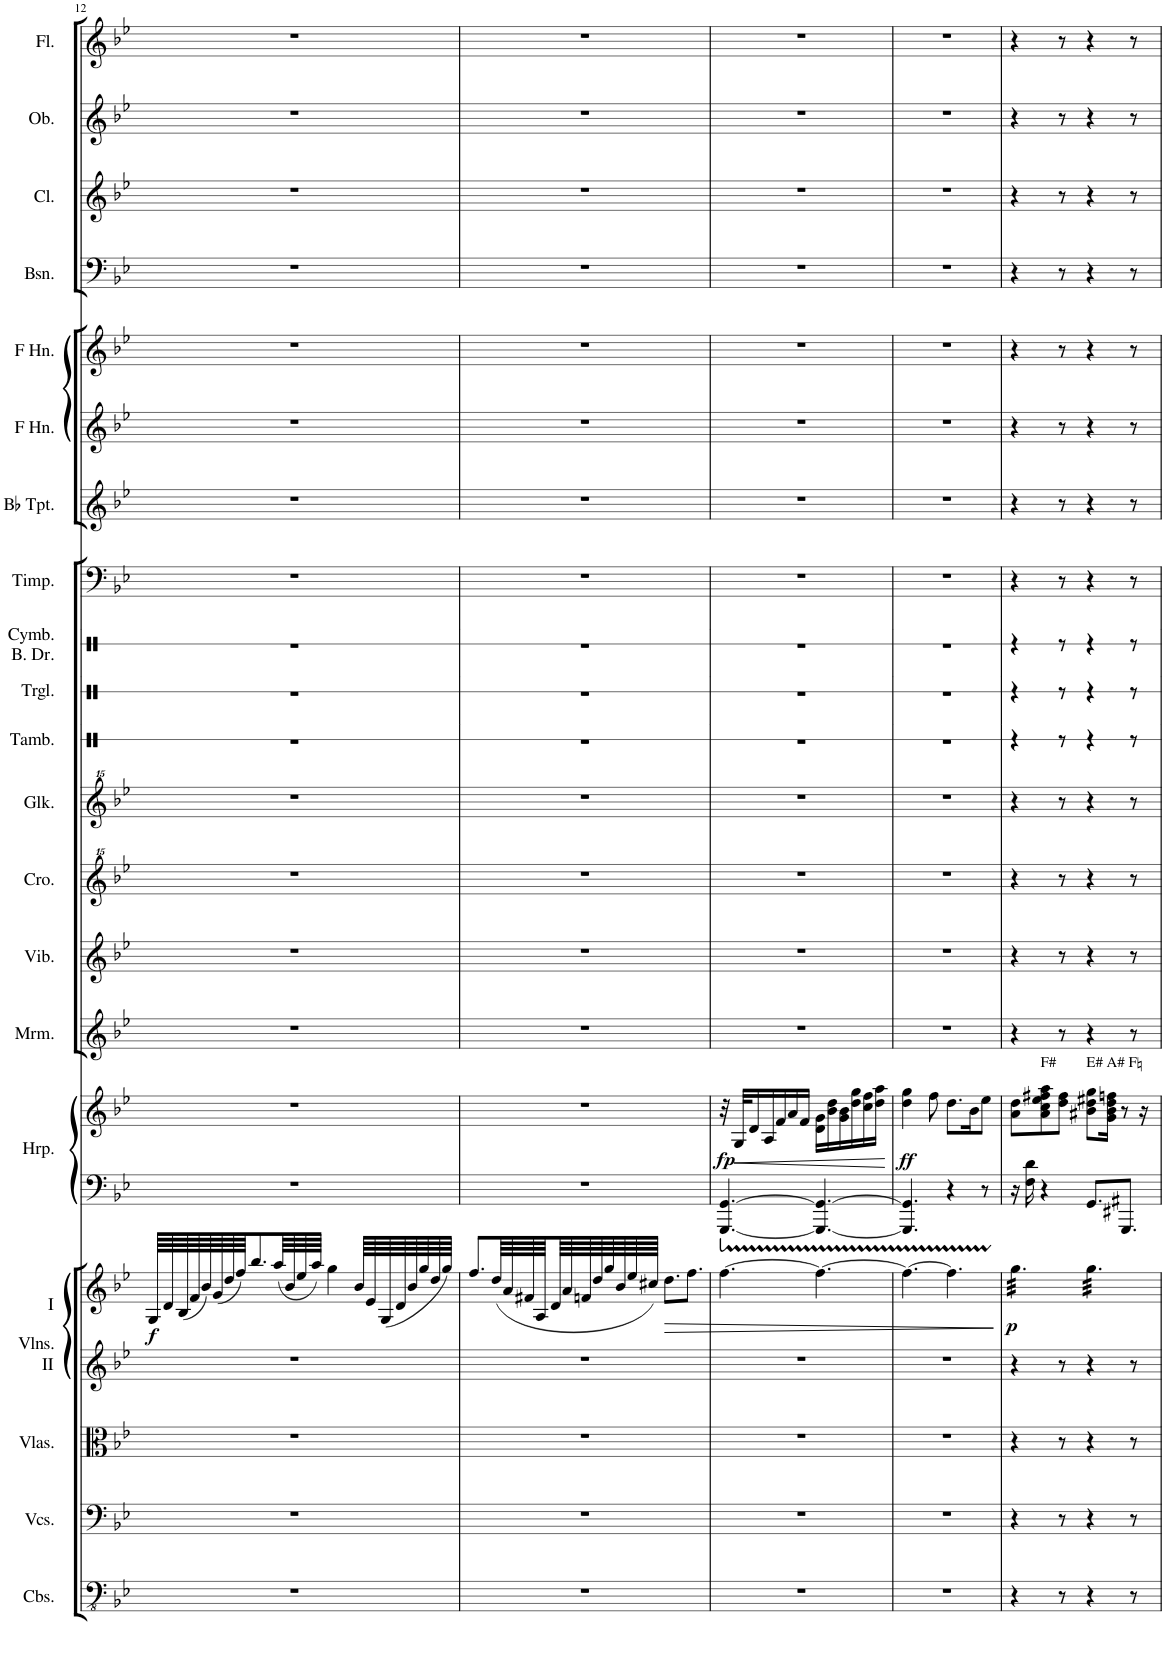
**kern	**kern	**kern	**kern	**kern	**dynam	**kern	**kern	**dynam	**kern	**kern	**kern	**kern	**kern	**kern	**kern	**kern	**kern	**kern	**kern	**kern	**kern	**kern	**kern
*part21	*part20	*part19	*part18	*part17	*part17	*part16	*part16	*part16	*part15	*part14	*part13	*part12	*part11	*part10	*part9	*part8	*part7	*part6	*part5	*part4	*part3	*part2	*part1
*staff22	*staff21	*staff20	*staff19	*staff18	*staff18	*staff17	*staff16	*staff16/17	*staff15	*staff14	*staff13	*staff12	*staff11	*staff10	*staff9	*staff8	*staff7	*staff6	*staff5	*staff4	*staff3	*staff2	*staff1
*I"Contrabasses	*I"Violoncellos	*I"Violas	*I"II	*I"I  Violins	*	*I"Harp	*	*	*I"Marimba	*I"Vibraphone	*I"Crotales	*I"Glockenspiel	*I"Tambourine	*I"Triangle	*I"Cymbals &amp; Bass Drum	*I"Timpani	*I"Bb Trumpet	*I"Horn in F	*I"Horn in F	*I"Bassoon	*I"Clarinet	*I"Oboe	*I"Flute
*I'Cbs.	*I'Vcs.	*I'Vlas.	*I'II	*I'I  Vlns.	*	*I'Hrp.	*	*	*I'Mrm.	*I'Vib.	*I'Cro.	*I'Glk.	*I'Tamb.	*I'Trgl.	*I'Cymb. B. Dr.	*I'Timp.	*I'Bb Tpt.	*	*	*I'Bsn.	*I'Cl.	*I'Ob.	*I'Fl.
!!LO:PB:g=z
*clefFv4	*clefF4	*clefC3	*clefG2	*clefG2	*	*clefF4	*clefG2	*	*clefG2	*clefG2	*clefG^^2	*clefG^^2	*clefX	*clefX	*clefX	*clefF4	*clefG2	*clefG2	*clefG2	*clefF4	*clefG2	*clefG2	*clefG2
*	*	*	*	*ITrd1c2	*	*ITrd5c9	*ITrd5c9	*	*	*	*	*	*	*	*	*	*ITrd7c12	*ITrd4c7	*	*	*	*	*
*k[b-e-]	*k[b-e-]	*k[b-e-]	*k[b-e-]	*k[b-e-]	*	*k[b-e-]	*k[b-e-]	*	*k[b-e-]	*k[b-e-]	*k[b-e-]	*k[b-e-]	*k[]	*k[]	*k[]	*k[b-e-]	*k[b-e-]	*k[b-e-]	*k[b-e-]	*k[b-e-]	*k[b-e-]	*k[b-e-]	*k[b-e-]
*M6/8	*M6/8	*M6/8	*M6/8	*M6/8	*	*M6/8	*M6/8	*	*M6/8	*M6/8	*M6/8	*M6/8	*M6/8	*M6/8	*M6/8	*M6/8	*M6/8	*M6/8	*M6/8	*M6/8	*M6/8	*M6/8	*M6/8
=12	=12	=12	=12	=12	=12	=12	=12	=12	=12	=12	=12	=12	=12	=12	=12	=12	=12	=12	=12	=12	=12	=12	=12
!	!	!	!	!	!LO:DY:b	!	!	!	!	!	!	!	!	!	!	!	!	!	!	!	!	!	!
2.r	2.r	2.r	2.r	64G/LLLL	f	2.r	2.r	.	2.r	2.r	2.r	2.r	2.r	2.r	2.r	2.r	2.r	2.r	2.r	2.r	2.r	2.r	2.r
.	.	.	.	64d/	.	.	.	.	.	.	.	.	.	.	.	.	.	.	.	.	.	.	.
.	.	.	.	(64B-/	.	.	.	.	.	.	.	.	.	.	.	.	.	.	.	.	.	.	.
.	.	.	.	64f/	.	.	.	.	.	.	.	.	.	.	.	.	.	.	.	.	.	.	.
.	.	.	.	64b-/)	.	.	.	.	.	.	.	.	.	.	.	.	.	.	.	.	.	.	.
.	.	.	.	(64g/	.	.	.	.	.	.	.	.	.	.	.	.	.	.	.	.	.	.	.
.	.	.	.	64dd/	.	.	.	.	.	.	.	.	.	.	.	.	.	.	.	.	.	.	.
.	.	.	.	64ff/JJJ)	.	.	.	.	.	.	.	.	.	.	.	.	.	.	.	.	.	.	.
.	.	.	.	8.bb-/	.	.	.	.	.	.	.	.	.	.	.	.	.	.	.	.	.	.	.
.	.	.	.	(64aa/LLL	.	.	.	.	.	.	.	.	.	.	.	.	.	.	.	.	.	.	.
.	.	.	.	64b-/	.	.	.	.	.	.	.	.	.	.	.	.	.	.	.	.	.	.	.
.	.	.	.	64ee-/	.	.	.	.	.	.	.	.	.	.	.	.	.	.	.	.	.	.	.
.	.	.	.	64aa/JJJJ)	.	.	.	.	.	.	.	.	.	.	.	.	.	.	.	.	.	.	.
.	.	.	.	4gg\	.	.	.	.	.	.	.	.	.	.	.	.	.	.	.	.	.	.	.
.	.	.	.	64b-/LLLL	.	.	.	.	.	.	.	.	.	.	.	.	.	.	.	.	.	.	.
.	.	.	.	64e-/	.	.	.	.	.	.	.	.	.	.	.	.	.	.	.	.	.	.	.
.	.	.	.	(64G/	.	.	.	.	.	.	.	.	.	.	.	.	.	.	.	.	.	.	.
.	.	.	.	64d/	.	.	.	.	.	.	.	.	.	.	.	.	.	.	.	.	.	.	.
.	.	.	.	64b-/	.	.	.	.	.	.	.	.	.	.	.	.	.	.	.	.	.	.	.
.	.	.	.	64gg/	.	.	.	.	.	.	.	.	.	.	.	.	.	.	.	.	.	.	.
.	.	.	.	64dd/	.	.	.	.	.	.	.	.	.	.	.	.	.	.	.	.	.	.	.
.	.	.	.	64gg/JJJJ)	.	.	.	.	.	.	.	.	.	.	.	.	.	.	.	.	.	.	.
=13	=13	=13	=13	=13	=13	=13	=13	=13	=13	=13	=13	=13	=13	=13	=13	=13	=13	=13	=13	=13	=13	=13	=13
2.r	2.r	2.r	2.r	8.ff/L	.	2.r	2.r	.	2.r	2.r	2.r	2.r	2.r	2.r	2.r	2.r	2.r	2.r	2.r	2.r	2.r	2.r	2.r
.	.	.	.	(64dd/LLL	.	.	.	.	.	.	.	.	.	.	.	.	.	.	.	.	.	.	.
.	.	.	.	64a/	.	.	.	.	.	.	.	.	.	.	.	.	.	.	.	.	.	.	.
.	.	.	.	64f#X/	.	.	.	.	.	.	.	.	.	.	.	.	.	.	.	.	.	.	.
.	.	.	.	64A/	.	.	.	.	.	.	.	.	.	.	.	.	.	.	.	.	.	.	.
.	.	.	.	64d/	.	.	.	.	.	.	.	.	.	.	.	.	.	.	.	.	.	.	.
.	.	.	.	64a/	.	.	.	.	.	.	.	.	.	.	.	.	.	.	.	.	.	.	.
.	.	.	.	64fn/	.	.	.	.	.	.	.	.	.	.	.	.	.	.	.	.	.	.	.
.	.	.	.	64dd/	.	.	.	.	.	.	.	.	.	.	.	.	.	.	.	.	.	.	.
.	.	.	.	64gg/	.	.	.	.	.	.	.	.	.	.	.	.	.	.	.	.	.	.	.
.	.	.	.	64b-/	.	.	.	.	.	.	.	.	.	.	.	.	.	.	.	.	.	.	.
.	.	.	.	64ee-/	.	.	.	.	.	.	.	.	.	.	.	.	.	.	.	.	.	.	.
.	.	.	.	64cc#X/JJJJ)	.	.	.	.	.	.	.	.	.	.	.	.	.	.	.	.	.	.	.
!	!	!	!	!	!LO:HP:b	!	!	!	!	!	!	!	!	!	!	!	!	!	!	!	!	!	!
.	.	.	.	8.dd\L	>	.	.	.	.	.	.	.	.	.	.	.	.	.	.	.	.	.	.
.	.	.	.	8.ff\J	.	.	.	.	.	.	.	.	.	.	.	.	.	.	.	.	.	.	.
=14	=14	=14	=14	=14	=14	=14	=14	=14	=14	=14	=14	=14	=14	=14	=14	=14	=14	=14	=14	=14	=14	=14	=14
!	!	!	!	!	!	!	!	!LO:DY:b	!	!	!	!	!	!	!	!	!	!	!	!	!	!	!
2.r	2.r	2.r	2.r	[4.ff\	.	[4.GGG/ [4.GG/	32r	fp	2.r	2.r	2.r	2.r	2.r	2.r	2.r	2.r	2.r	2.r	2.r	2.r	2.r	2.r	2.r
!	!	!	!	!	!	!	!	!LO:HP:b	!	!	!	!	!	!	!	!	!	!	!	!	!	!	!
.	.	.	.	.	.	.	32G/KLL	<	.	.	.	.	.	.	.	.	.	.	.	.	.	.	.
.	.	.	.	.	.	.	16d/	.	.	.	.	.	.	.	.	.	.	.	.	.	.	.	.
.	.	.	.	.	.	.	16A/	.	.	.	.	.	.	.	.	.	.	.	.	.	.	.	.
.	.	.	.	.	.	.	16f/	.	.	.	.	.	.	.	.	.	.	.	.	.	.	.	.
.	.	.	.	.	.	.	16a/	.	.	.	.	.	.	.	.	.	.	.	.	.	.	.	.
.	.	.	.	.	.	.	16f/JJ	.	.	.	.	.	.	.	.	.	.	.	.	.	.	.	.
.	.	.	.	4.ff\_	.	4.GGG/_ 4.GG/_	16d\ 16g\LL	.	.	.	.	.	.	.	.	.	.	.	.	.	.	.	.
.	.	.	.	.	.	.	16b-\ 16dd\	.	.	.	.	.	.	.	.	.	.	.	.	.	.	.	.
.	.	.	.	.	.	.	16g\ 16b-\	.	.	.	.	.	.	.	.	.	.	.	.	.	.	.	.
.	.	.	.	.	.	.	16dd\ 16gg\	.	.	.	.	.	.	.	.	.	.	.	.	.	.	.	.
.	.	.	.	.	.	.	16cc\ 16ff\	.	.	.	.	.	.	.	.	.	.	.	.	.	.	.	.
.	.	.	.	.	.	.	16dd\ 16aa\JJ	.	.	.	.	.	.	.	.	.	.	.	.	.	.	.	.
.	.	.	.	.	.	.	.	[	.	.	.	.	.	.	.	.	.	.	.	.	.	.	.
=15	=15	=15	=15	=15	=15	=15	=15	=15	=15	=15	=15	=15	=15	=15	=15	=15	=15	=15	=15	=15	=15	=15	=15
!	!	!	!	!	!	!	!	!LO:DY:b	!	!	!	!	!	!	!	!	!	!	!	!	!	!	!
2.r	2.r	2.r	2.r	4.ff\_	.	4.GGG/] 4.GG/]	4dd\ 4gg\	ff	2.r	2.r	2.r	2.r	2.r	2.r	2.r	2.r	2.r	2.r	2.r	2.r	2.r	2.r	2.r
.	.	.	.	.	.	.	8ff\	.	.	.	.	.	.	.	.	.	.	.	.	.	.	.	.
.	.	.	.	4.ffTTT\]	.	4r	8.dd\L	.	.	.	.	.	.	.	.	.	.	.	.	.	.	.	.
.	.	.	.	.	.	.	16b-\K	.	.	.	.	.	.	.	.	.	.	.	.	.	.	.	.
.	.	.	.	.	.	8r	8ee-\J	.	.	.	.	.	.	.	.	.	.	.	.	.	.	.	.
.	.	.	.	.	]	.	.	.	.	.	.	.	.	.	.	.	.	.	.	.	.	.	.
=16	=16	=16	=16	=16	=16	=16	=16	=16	=16	=16	=16	=16	=16	=16	=16	=16	=16	=16	=16	=16	=16	=16	=16
!	!	!	!	!	!LO:DY:b	!	!	!	!	!	!	!	!	!	!	!	!	!	!	!	!	!	!
*	*	*	*	*tremolo	*	*	*	*	*	*	*	*	*	*	*	*	*	*	*	*	*	*	*
4r	4r	4r	4r	32gg\LLL	p	16r	8a\ 8dd\L	.	4r	4r	4r	4r	4r	4r	4r	4r	4r	4r	4r	4r	4r	4r	4r
.	.	.	.	32gg\	.	.	.	.	.	.	.	.	.	.	.	.	.	.	.	.	.	.	.
.	.	.	.	32gg\	.	16F\ 16d\	.	.	.	.	.	.	.	.	.	.	.	.	.	.	.	.	.
.	.	.	.	32gg\	.	.	.	.	.	.	.	.	.	.	.	.	.	.	.	.	.	.	.
!	!	!	!	!	!	!	!LO:TX:a:t=F#	!	!	!	!	!	!	!	!	!	!	!	!	!	!	!	!
.	.	.	.	32gg\	.	4r	8a\ 8cc\ 8ee-\ 8ff#X\ 8aa\	.	.	.	.	.	.	.	.	.	.	.	.	.	.	.	.
.	.	.	.	32gg\	.	.	.	.	.	.	.	.	.	.	.	.	.	.	.	.	.	.	.
.	.	.	.	32gg\	.	.	.	.	.	.	.	.	.	.	.	.	.	.	.	.	.	.	.
.	.	.	.	32gg\	.	.	.	.	.	.	.	.	.	.	.	.	.	.	.	.	.	.	.
8r	8r	8r	8r	32gg\	.	.	8dd\ 8ff#\J	.	8r	8r	8r	8r	8r	8r	8r	8r	8r	8r	8r	8r	8r	8r	8r
.	.	.	.	32gg\	.	.	.	.	.	.	.	.	.	.	.	.	.	.	.	.	.	.	.
.	.	.	.	32gg\	.	.	.	.	.	.	.	.	.	.	.	.	.	.	.	.	.	.	.
.	.	.	.	32gg\JJJ	.	.	.	.	.	.	.	.	.	.	.	.	.	.	.	.	.	.	.
!	!	!	!	!	!	!	!LO:TX:a:t=E# A# F♮	!	!	!	!	!	!	!	!	!	!	!	!	!	!	!	!
4r	4r	4r	4r	32gg\LLL	.	8.GG/L	8a#X\ 8b-\ 8dd\ 8ee#X\ 8gg\L	.	4r	4r	4r	4r	4r	4r	4r	4r	4r	4r	4r	4r	4r	4r	4r
.	.	.	.	32gg\	.	.	.	.	.	.	.	.	.	.	.	.	.	.	.	.	.	.	.
.	.	.	.	32gg\	.	.	.	.	.	.	.	.	.	.	.	.	.	.	.	.	.	.	.
.	.	.	.	32gg\	.	.	.	.	.	.	.	.	.	.	.	.	.	.	.	.	.	.	.
.	.	.	.	32gg\	.	.	16g\ 16b-\ 16dd\ 16ffn\Jk	.	.	.	.	.	.	.	.	.	.	.	.	.	.	.	.
.	.	.	.	32gg\	.	.	.	.	.	.	.	.	.	.	.	.	.	.	.	.	.	.	.
.	.	.	.	32gg\	.	8.GGG/ 8.EE#X/ 8.AA#X/J	8r	.	.	.	.	.	.	.	.	.	.	.	.	.	.	.	.
.	.	.	.	32gg\	.	.	.	.	.	.	.	.	.	.	.	.	.	.	.	.	.	.	.
8r	8r	8r	8r	32gg\	.	.	.	.	8r	8r	8r	8r	8r	8r	8r	8r	8r	8r	8r	8r	8r	8r	8r
.	.	.	.	32gg\	.	.	.	.	.	.	.	.	.	.	.	.	.	.	.	.	.	.	.
.	.	.	.	32gg\	.	.	16r	.	.	.	.	.	.	.	.	.	.	.	.	.	.	.	.
.	.	.	.	32gg\JJJ	.	.	.	.	.	.	.	.	.	.	.	.	.	.	.	.	.	.	.
*	*	*	*	*Xtremolo	*	*	*	*	*	*	*	*	*	*	*	*	*	*	*	*	*	*	*
=	=	=	=	=	=	=	=	=	=	=	=	=	=	=	=	=	=	=	=	=	=	=	=
*-	*-	*-	*-	*-	*-	*-	*-	*-	*-	*-	*-	*-	*-	*-	*-	*-	*-	*-	*-	*-	*-	*-	*-
